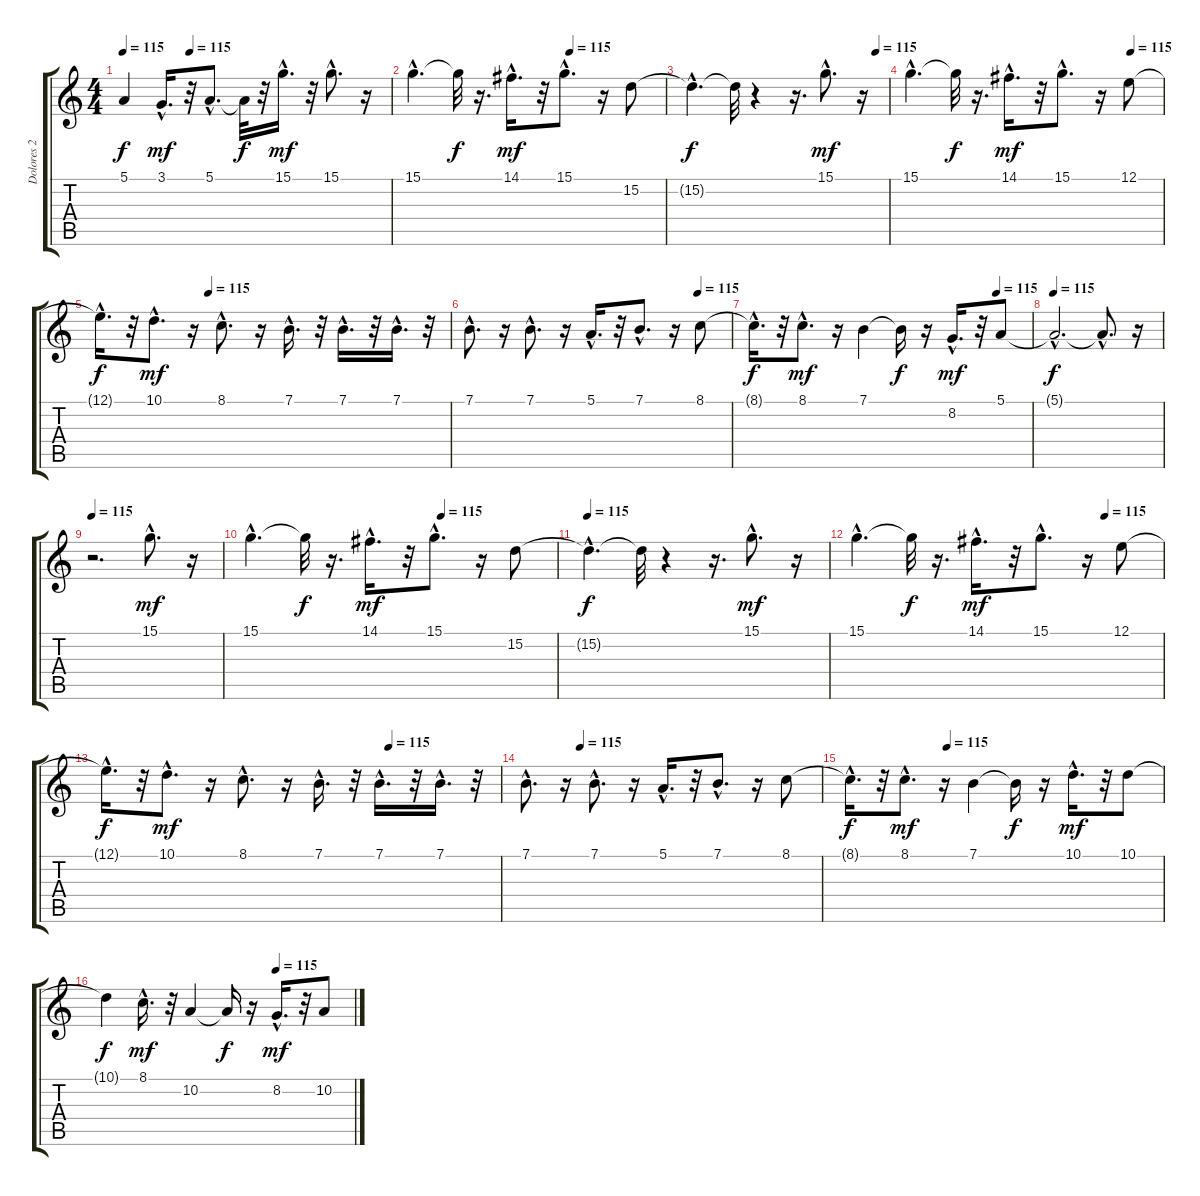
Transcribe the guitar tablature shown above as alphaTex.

\track ("Dolores 2" "Dolores 2") {instrument pad3polysynth}
\staff {score tabs}
\tuning (E4 B3 G3 D3 A2 E2) {hide}
\ts (4 4)
\tempo 115
\tempo (115 0.25)
\clef g2
\ks c
5.1{t}.4{dy f} 3.1{hac}.16{d dy mf} r.32 5.1{hac}.8{d} 5.1{t}.32{dy f} r.32 15.1{hac}.16{d dy mf} r.32 15.1{hac}.8{d} r.16 |
\tempo (115 0.625)
15.1{hac}.4{d} 15.1{t}.32{dy f} r.16{d} 14.1{hac}.16{d dy mf} r.32 15.1{hac}.8{d} r.16 15.2.8 |
\tempo (115 0.9375)
15.2{hac t}.4{d dy f} 15.2{t}.32 r.4 r.16{d} 15.1{hac}.8{d dy mf} r.16 |
\tempo (115 0.875)
15.1{hac}.4{d} 15.1{t}.32{dy f} r.16{d} 14.1{hac}.16{d dy mf} r.32 15.1{hac}.8{d} r.16 12.1.8 |
\tempo (115 0.3125)
12.1{hac t}.16{d dy f} r.32 10.1{hac}.8{d dy mf} r.16 8.1{hac}.8{d} r.16 7.1{hac}.16{d} r.32 7.1{hac}.16{d} r.32 7.1{hac}.16{d} r.32 |
\tempo (115 0.875)
7.1{hac}.8{d} r.16 7.1{hac}.8{d} r.16 5.1{hac}.16{d} r.32 7.1{hac}.8{d} r.16 8.1.8 |
\tempo (115 0.875)
8.1{hac t}.16{d dy f} r.32 8.1{hac}.8{d dy mf} r.16 7.1.4 7.1{t}.16{dy f} r.16 8.2{hac}.16{d dy mf} r.32 5.1.8 |
\tempo 115
5.1{hac t}.2{d dy f} 5.1{hac t}.8{d} r.16 |
\tempo 115
r.2{d} 15.1{hac}.8{d dy mf} r.16 |
\tempo (115 0.625)
15.1{hac}.4{d} 15.1{t}.32{dy f} r.16{d} 14.1{hac}.16{d dy mf} r.32 15.1{hac}.8{d} r.16 15.2.8 |
\tempo 115
15.2{hac t}.4{d dy f} 15.2{t}.32 r.4 r.16{d} 15.1{hac}.8{d dy mf} r.16 |
\tempo (115 0.8125)
15.1{hac}.4{d} 15.1{t}.32{dy f} r.16{d} 14.1{hac}.16{d dy mf} r.32 15.1{hac}.8{d} r.16 12.1.8 |
\tempo (115 0.71875)
12.1{hac t}.16{d dy f} r.32 10.1{hac}.8{d dy mf} r.16 8.1{hac}.8{d} r.16 7.1{hac}.16{d} r.32 7.1{hac}.16{d} r.32 7.1{hac}.16{d} r.32 |
\tempo (115 0.1875)
7.1{hac}.8{d} r.16 7.1{hac}.8{d} r.16 5.1{hac}.16{d} r.32 7.1{hac}.8{d} r.16 8.1.8 |
\tempo (115 0.3125)
8.1{hac t}.16{d dy f} r.32 8.1{hac}.8{d dy mf} r.16 7.1.4 7.1{t}.16{dy f} r.16 10.1{hac}.16{d dy mf} r.32 10.1.8 |
\tempo (115 0.6875)
10.1{t}.4{dy f} 8.1{hac}.16{d dy mf} r.32 10.2.4 10.2{t}.16{dy f} r.16 8.2{hac}.16{d dy mf} r.32 10.2.8
